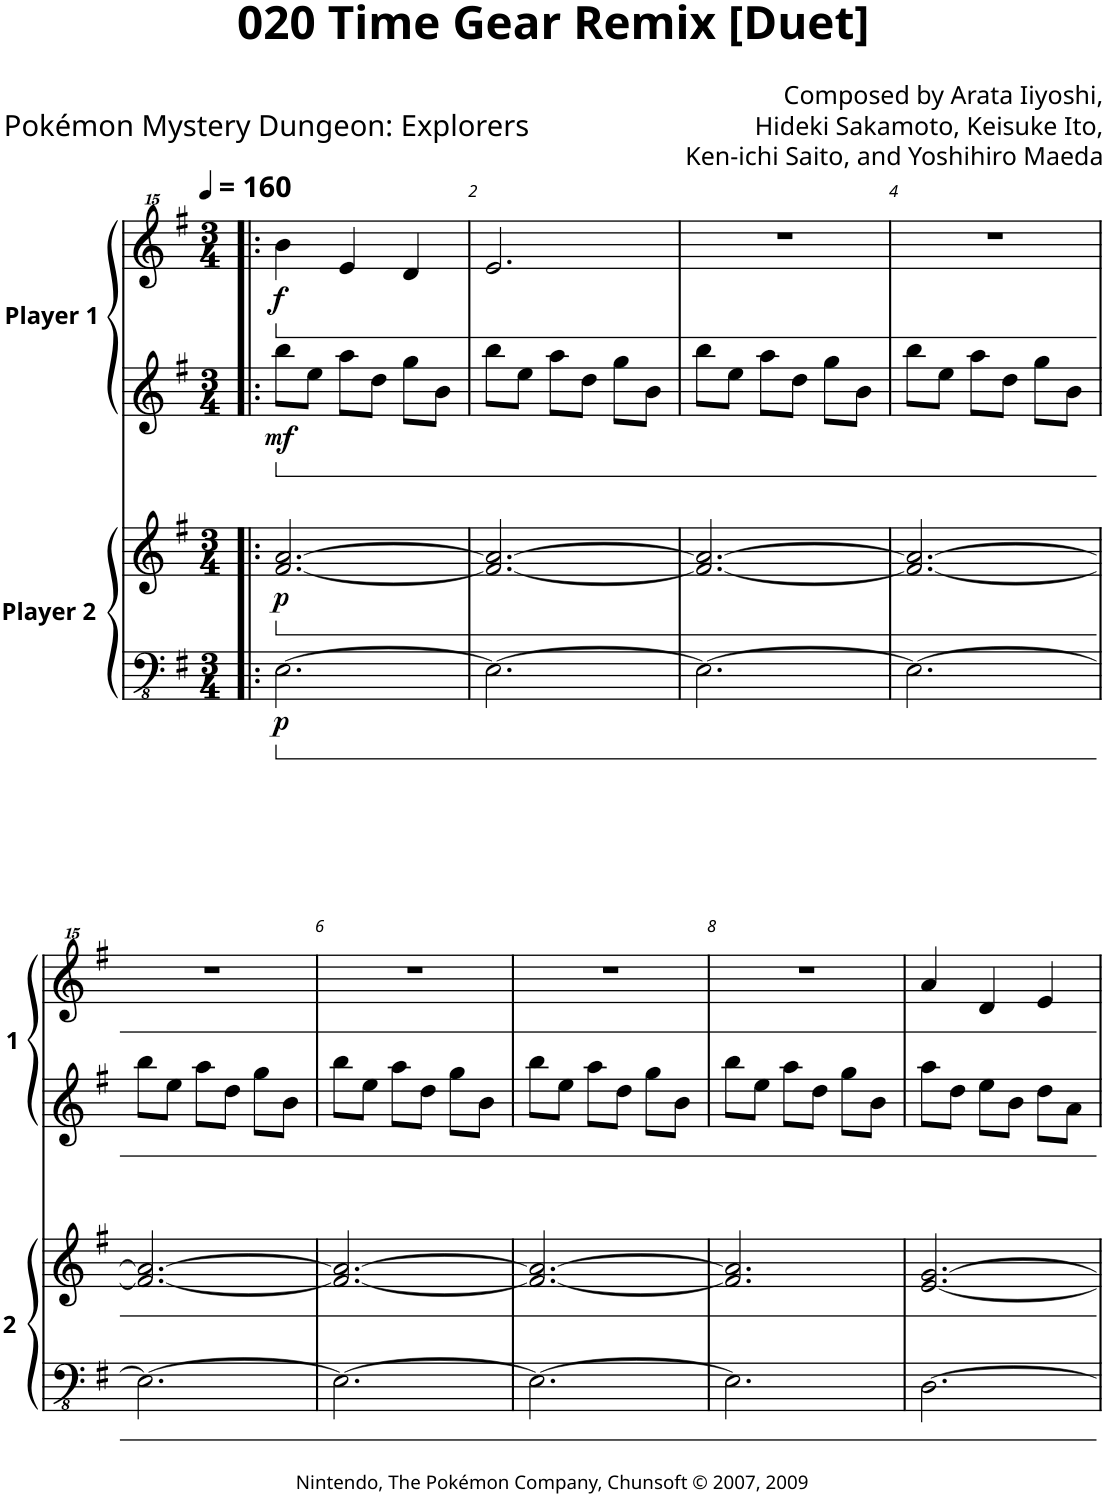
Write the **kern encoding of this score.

**kern	**kern	**dynam	**kern	**kern	**dynam
*part2	*part2	*part2	*part1	*part1	*part1
*staff4	*staff3	*staff3/4	*staff2	*staff1	*staff1/2
*I"Player 2	*	*	*I"Player 1	*	*
*clefFv4	*clefG2	*	*clefG2	*clefG^^2	*
*k[f#]	*k[f#]	*	*k[f#]	*k[f#]	*
*M3/4	*M3/4	*	*M3/4	*M3/4	*
*MM160	*MM160	*	*MM160	*MM160	*
=1!|:	=1!|:	=1!|:	=1!|:	=1!|:	=1!|:
!	!	!LO:DY:b=2	!	!	!
!	!	!LO:DY:n=1:b	!	!	!LO:DY:b=2
!	!	!	!	!	!LO:DY:n=1:b
[2.EE\	[2.f#/ [2.a/	p p	8bb\L	4bbb\	mf f
.	.	.	8ee\J	.	.
.	.	.	8aa\L	4eee/	.
.	.	.	8dd\J	.	.
.	.	.	8gg\L	4ddd/	.
.	.	.	8b\J	.	.
=2	=2	=2	=2	=2	=2
2.EE\_	2.f#/_ 2.a/_	.	8bb\L	2.eee/	.
.	.	.	8ee\J	.	.
.	.	.	8aa\L	.	.
.	.	.	8dd\J	.	.
.	.	.	8gg\L	.	.
.	.	.	8b\J	.	.
=3	=3	=3	=3	=3	=3
2.EE\_	2.f#/_ 2.a/_	.	8bb\L	2.r	.
.	.	.	8ee\J	.	.
.	.	.	8aa\L	.	.
.	.	.	8dd\J	.	.
.	.	.	8gg\L	.	.
.	.	.	8b\J	.	.
=4	=4	=4	=4	=4	=4
2.EE\_	2.f#/_ 2.a/_	.	8bb\L	2.r	.
.	.	.	8ee\J	.	.
.	.	.	8aa\L	.	.
.	.	.	8dd\J	.	.
.	.	.	8gg\L	.	.
.	.	.	8b\J	.	.
!!LO:LB:g=z
=5	=5	=5	=5	=5	=5
2.EE\_	2.f#/_ 2.a/_	.	8bb\L	2.r	.
.	.	.	8ee\J	.	.
.	.	.	8aa\L	.	.
.	.	.	8dd\J	.	.
.	.	.	8gg\L	.	.
.	.	.	8b\J	.	.
=6	=6	=6	=6	=6	=6
2.EE\_	2.f#/_ 2.a/_	.	8bb\L	2.r	.
.	.	.	8ee\J	.	.
.	.	.	8aa\L	.	.
.	.	.	8dd\J	.	.
.	.	.	8gg\L	.	.
.	.	.	8b\J	.	.
=7	=7	=7	=7	=7	=7
2.EE\_	2.f#/_ 2.a/_	.	8bb\L	2.r	.
.	.	.	8ee\J	.	.
.	.	.	8aa\L	.	.
.	.	.	8dd\J	.	.
.	.	.	8gg\L	.	.
.	.	.	8b\J	.	.
=8	=8	=8	=8	=8	=8
2.EE\]	2.f#/] 2.a/]	.	8bb\L	2.r	.
.	.	.	8ee\J	.	.
.	.	.	8aa\L	.	.
.	.	.	8dd\J	.	.
.	.	.	8gg\L	.	.
.	.	.	8b\J	.	.
=9	=9	=9	=9	=9	=9
[2.DD\	[2.e/ [2.g/	.	8aa\L	4aaa/	.
.	.	.	8dd\J	.	.
.	.	.	8ee\L	4ddd/	.
.	.	.	8b\J	.	.
.	.	.	8dd\L	4eee/	.
.	.	.	8a\J	.	.
=	=	=	=	=	=
*-	*-	*-	*-	*-	*-
